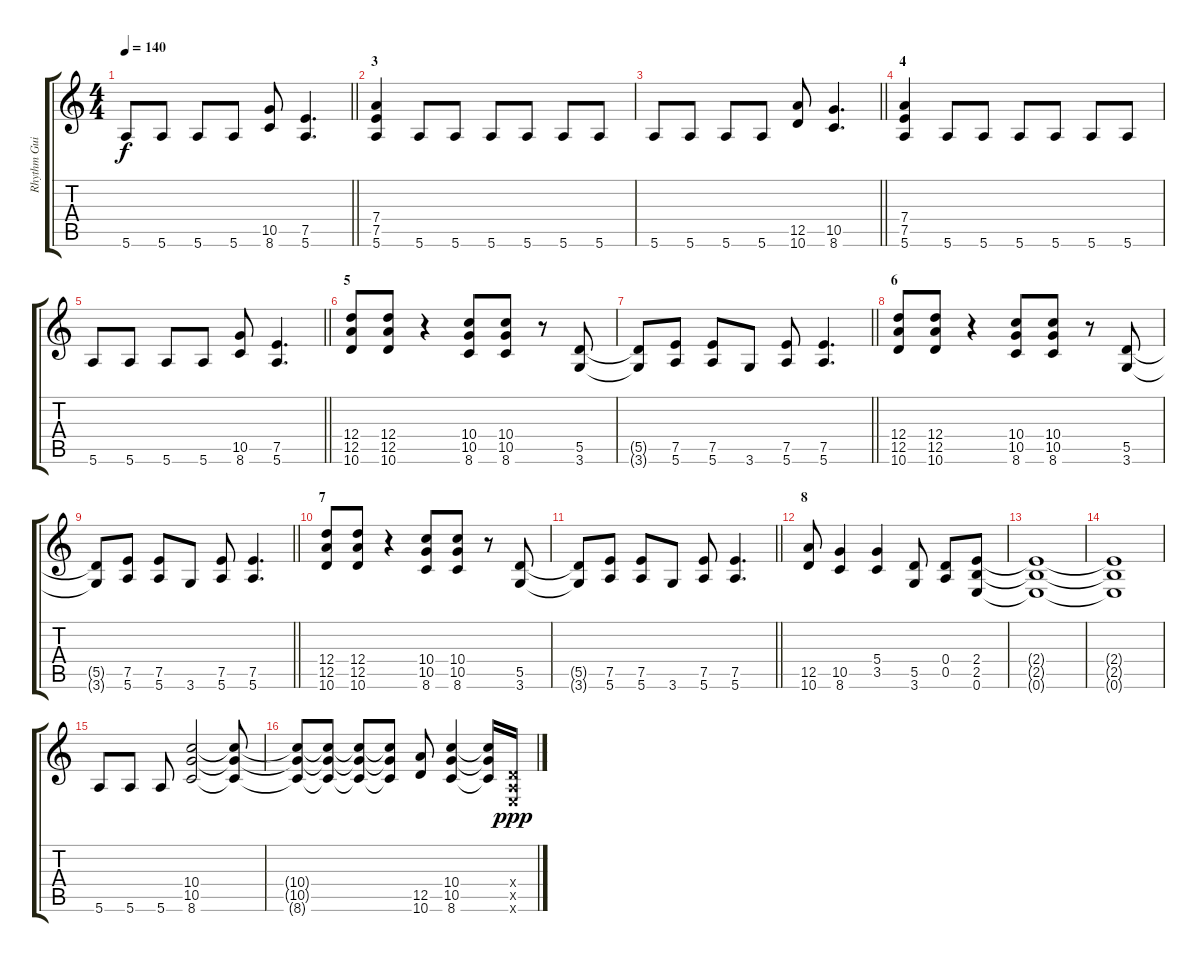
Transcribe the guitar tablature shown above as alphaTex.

\track ("Rhythm Guitar" "Rhythm Gui") {instrument distortionguitar}
\staff {score tabs}
\tuning (E4 B3 G3 D3 A2 E2) {hide}
\ts (4 4)
\tempo 140
\clef g2
\barLineRight lightlight
\ks c
5.6.8{dy f} 5.6.8 5.6.8 5.6.8 (10.5 8.6).8 (7.5 5.6).4{d} |
\section ("" "3")
(7.4 7.5 5.6).4 5.6.8 5.6.8 5.6.8 5.6.8 5.6.8 5.6.8 |
\barLineRight lightlight
5.6.8 5.6.8 5.6.8 5.6.8 (12.5 10.6).8 (10.5 8.6).4{d} |
\section ("" "4")
(7.4 7.5 5.6).4 5.6.8 5.6.8 5.6.8 5.6.8 5.6.8 5.6.8 |
\barLineRight lightlight
5.6.8 5.6.8 5.6.8 5.6.8 (10.5 8.6).8 (7.5 5.6).4{d} |
\section ("" "5")
(12.4 12.5 10.6).8 (12.4 12.5 10.6).8 r.4 (10.4 10.5 8.6).8 (10.4 10.5 8.6).8 r.8 (5.5 3.6).8 |
\barLineRight lightlight
(5.5{t} 3.6{t}).8 (7.5 5.6).8 (7.5 5.6).8 3.6.8 (7.5 5.6).8 (7.5 5.6).4{d} |
\section ("" "6")
(12.4 12.5 10.6).8 (12.4 12.5 10.6).8 r.4 (10.4 10.5 8.6).8 (10.4 10.5 8.6).8 r.8 (5.5 3.6).8 |
\barLineRight lightlight
(5.5{t} 3.6{t}).8 (7.5 5.6).8 (7.5 5.6).8 3.6.8 (7.5 5.6).8 (7.5 5.6).4{d} |
\section ("" "7")
(12.4 12.5 10.6).8 (12.4 12.5 10.6).8 r.4 (10.4 10.5 8.6).8 (10.4 10.5 8.6).8 r.8 (5.5 3.6).8 |
\barLineRight lightlight
(5.5{t} 3.6{t}).8 (7.5 5.6).8 (7.5 5.6).8 3.6.8 (7.5 5.6).8 (7.5 5.6).4{d} |
\section ("" "8")
(12.5 10.6).8 (10.5 8.6).4 (5.4 3.5).4 (5.5 3.6).8 (0.4 0.5).8 (2.4 2.5 0.6).8 |
(2.4{t} 2.5{t} 0.6{t}).1 |
(2.4{t} 2.5{t} 0.6{t}).1{volume 6} |
5.6.8{volume 11} 5.6.8 5.6.8 (10.4 10.5 8.6).2 (10.4{t} 10.5{t} 8.6{t}).8 |
(10.4{t} 10.5{t} 8.6{t}).8 (10.4{t} 10.5{t} 8.6{t}).8 (10.4{t} 10.5{t} 8.6{t}).8 (10.4{t} 10.5{t} 8.6{t}).8 (12.5 10.6).8 (10.4 10.5 8.6).4 (10.4{t} 10.5{t} 8.6{t}).16 (0.4{x} 0.5{x} 0.6{x}).16{dy ppp}
